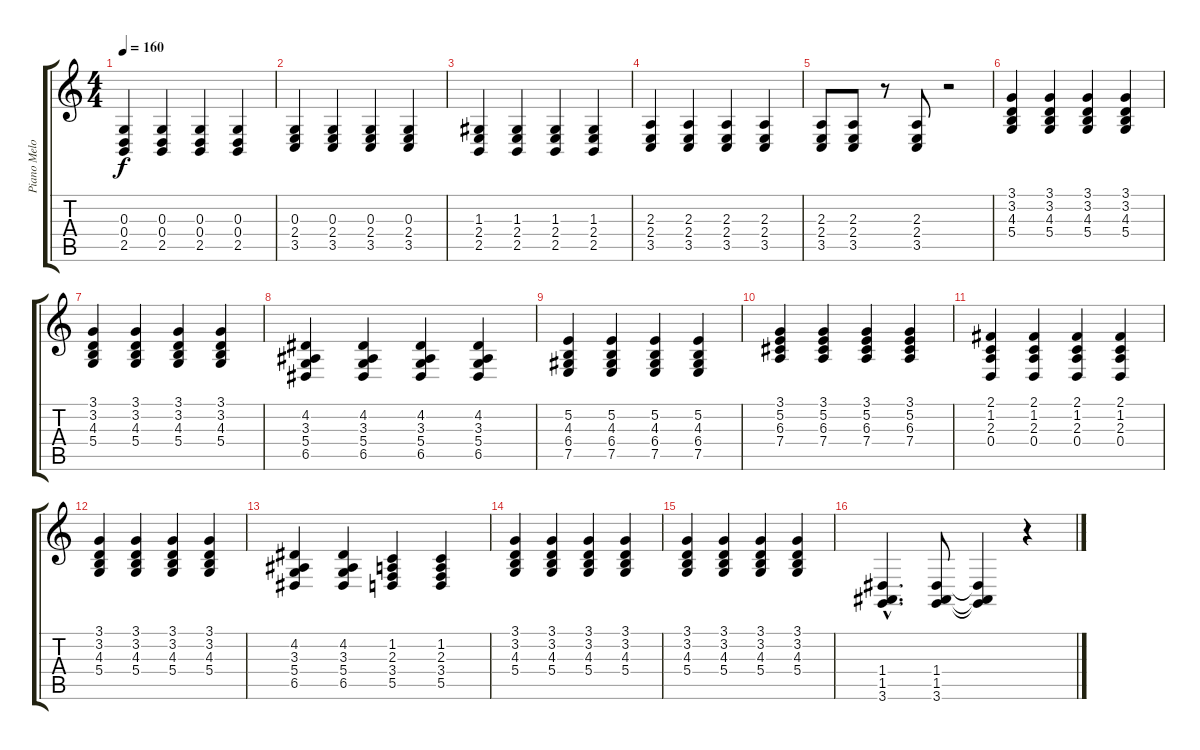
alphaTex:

\track ("Piano Melody" "Piano Melo") {instrument acousticgrandpiano}
\staff {score tabs}
\tuning (E4 B3 G3 D3 A2 E2) {hide}
\ts (4 4)
\tempo 160
\clef g2
\ks c
(0.3 0.4 2.5).4{dy f} (0.3 0.4 2.5).4 (0.3 0.4 2.5).4 (0.3 0.4 2.5).4 |
(0.3 2.4 3.5).4 (0.3 2.4 3.5).4 (0.3 2.4 3.5).4 (0.3 2.4 3.5).4 |
(1.3 2.4 2.5).4 (1.3 2.4 2.5).4 (1.3 2.4 2.5).4 (1.3 2.4 2.5).4 |
(2.3 2.4 3.5).4 (2.3 2.4 3.5).4 (2.3 2.4 3.5).4 (2.3 2.4 3.5).4 |
(2.3 2.4 3.5).8 (2.3 2.4 3.5).8 r.8 (2.3 2.4 3.5).8 r.2 |
(3.1 3.2 4.3 5.4).4 (3.1 3.2 4.3 5.4).4 (3.1 3.2 4.3 5.4).4 (3.1 3.2 4.3 5.4).4 |
(3.1 3.2 4.3 5.4).4 (3.1 3.2 4.3 5.4).4 (3.1 3.2 4.3 5.4).4 (3.1 3.2 4.3 5.4).4 |
(4.2 3.3 5.4 6.5).4 (4.2 3.3 5.4 6.5).4 (4.2 3.3 5.4 6.5).4 (4.2 3.3 5.4 6.5).4 |
(5.2 4.3 6.4 7.5).4 (5.2 4.3 6.4 7.5).4 (5.2 4.3 6.4 7.5).4 (5.2 4.3 6.4 7.5).4 |
(3.1 5.2 6.3 7.4).4 (3.1 5.2 6.3 7.4).4 (3.1 5.2 6.3 7.4).4 (3.1 5.2 6.3 7.4).4 |
(2.1 1.2 2.3 0.4).4 (2.1 1.2 2.3 0.4).4 (2.1 1.2 2.3 0.4).4 (2.1 1.2 2.3 0.4).4 |
(3.1 3.2 4.3 5.4).4 (3.1 3.2 4.3 5.4).4 (3.1 3.2 4.3 5.4).4 (3.1 3.2 4.3 5.4).4 |
(4.2 3.3 5.4 6.5).4 (4.2 3.3 5.4 6.5).4 (1.2 2.3 3.4 5.5).4 (1.2 2.3 3.4 5.5).4 |
(3.1 3.2 4.3 5.4).4 (3.1 3.2 4.3 5.4).4 (3.1 3.2 4.3 5.4).4 (3.1 3.2 4.3 5.4).4 |
(3.1 3.2 4.3 5.4).4 (3.1 3.2 4.3 5.4).4 (3.1 3.2 4.3 5.4).4 (3.1 3.2 4.3 5.4).4 |
(1.4{hac} 1.5{hac} 3.6{hac}).4{d} (1.4 1.5 3.6).8 (1.4{t} 1.5{t} 3.6{t}).4 r.4
